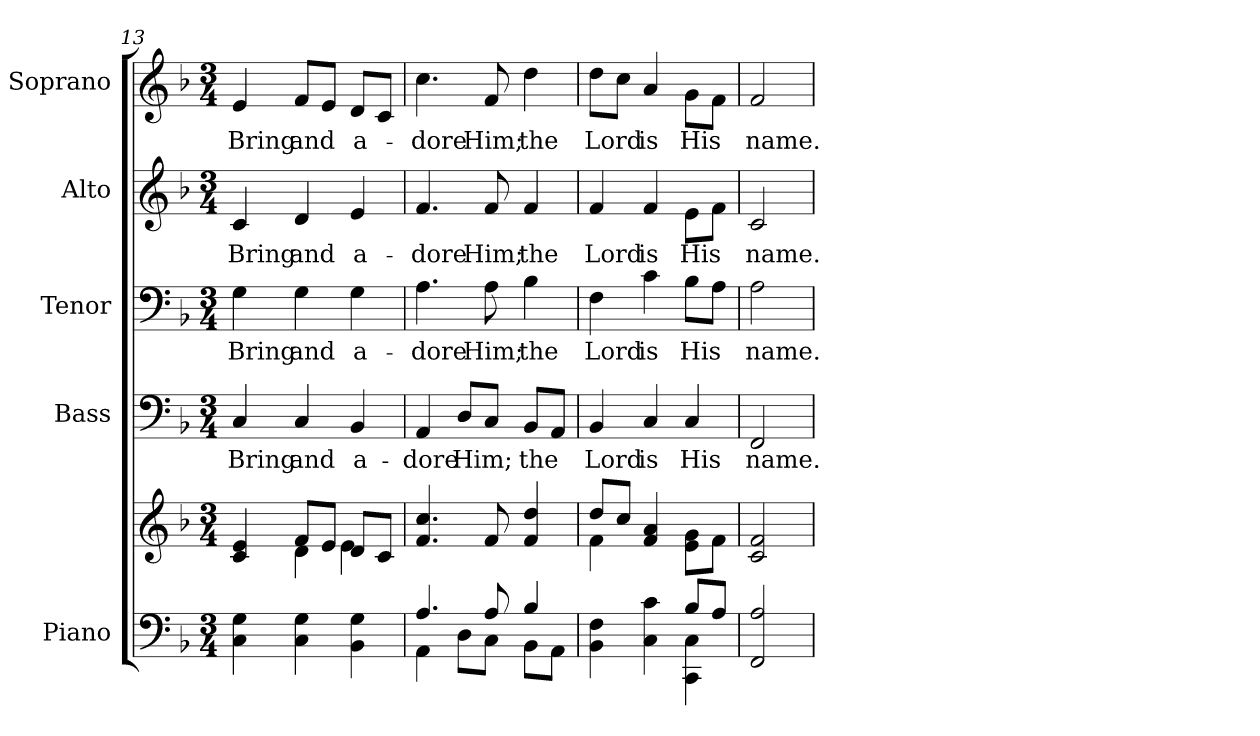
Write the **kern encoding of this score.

**kern	**kern	**kern	**text	**kern	**text	**kern	**text	**kern	**text
*part5	*part5	*part4	*part4	*part3	*part3	*part2	*part2	*part1	*part1
*staff6	*staff5	*staff4	*staff4	*staff3	*staff3	*staff2	*staff2	*staff1	*staff1
*I"Piano	*	*I"Bass	*	*I"Tenor	*	*I"Alto	*	*I"Soprano	*
*I'Pno.	*	*I'B.	*	*I'T.	*	*I'A.	*	*I'S.	*
!!LO:PB:g=z
*clefF4	*clefG2	*clefF4	*	*clefF4	*	*clefG2	*	*clefG2	*
*k[b-]	*k[b-]	*k[b-]	*	*k[b-]	*	*k[b-]	*	*k[b-]	*
*F:	*F:	*F:	*	*F:	*	*F:	*	*F:	*
*M3/4	*M3/4	*M3/4	*	*M3/4	*	*M3/4	*	*M3/4	*
=13	=13	=13	=13	=13	=13	=13	=13	=13	=13
*	*^	*	*	*	*	*	*	*	*
!	!	!	!	!LO:LY:b:color=#000000	!	!	!	!	!	!
!	!	!	!	!	!	!LO:LY:b:color=#000000	!	!	!	!
!	!	!	!	!	!	!	!	!LO:LY:b:color=#000000	!	!
!	!	!	!	!	!	!	!	!	!	!LO:LY:b:color=#000000
4Ci\ 4Gi	4ci/ 4ei	4ryy	4Ci/	Bring	4Gi\	Bring	4ci/	Bring	4ei/	Bring
!	!	!	!	!LO:LY:b:color=#000000	!	!	!	!	!	!
!	!	!	!	!	!	!LO:LY:b:color=#000000	!	!	!	!
!	!	!	!	!	!	!	!	!LO:LY:b:color=#000000	!	!
!	!	!	!	!	!	!	!	!	!	!LO:LY:b:color=#000000
4Ci\ 4Gi	8fi/L	4di\	4Ci/	and	4Gi\	and	4di/	and	8fi/L	and
.	8ei/J	.	.	.	.	.	.	.	8ei/J	.
!	!	!	!	!LO:LY:b:color=#000000	!	!	!	!	!	!
!	!	!	!	!	!	!LO:LY:b:color=#000000	!	!	!	!
!	!	!	!	!	!	!	!	!LO:LY:b:color=#000000	!	!
!	!	!	!	!	!	!	!	!	!	!LO:LY:b:color=#000000
4BB-i\ 4Gi	8di/L	4ei\	4BB-i/	a-	4Gi\	a-	4ei/	a-	8di/L	a-
.	8ci/J	.	.	.	.	.	.	.	8ci/J	.
*	*v	*v	*	*	*	*	*	*	*	*
=14	=14	=14	=14	=14	=14	=14	=14	=14	=14
*^	*	*	*	*	*	*	*	*	*
!	!	!	!	!LO:LY:b:color=#000000	!	!	!	!	!	!
!	!	!	!	!	!	!LO:LY:b:color=#000000	!	!	!	!
!	!	!	!	!	!	!	!	!LO:LY:b:color=#000000	!	!
!	!	!	!	!	!	!	!	!	!	!LO:LY:b:color=#000000
4.Ai/	4AAi\	4.fi/ 4.cci	4AAi/	-dore	4.Ai\	-dore	4.fi/	-dore	4.cci\	-dore
!	!	!	!	!LO:LY:b:color=#000000	!	!	!	!	!	!
.	8Di\L	.	8Di/L	Him;	.	.	.	.	.	.
!	!	!	!	!	!	!LO:LY:b:color=#000000	!	!	!	!
!	!	!	!	!	!	!	!	!LO:LY:b:color=#000000	!	!
!	!	!	!	!	!	!	!	!	!	!LO:LY:b:color=#000000
8Ai/	8Ci\J	8fi/	8Ci/J	.	8Ai\	Him;	8fi/	Him;	8fi/	Him;
!	!	!	!	!LO:LY:b:color=#000000	!	!	!	!	!	!
!	!	!	!	!	!	!LO:LY:b:color=#000000	!	!	!	!
!	!	!	!	!	!	!	!	!LO:LY:b:color=#000000	!	!
!	!	!	!	!	!	!	!	!	!	!LO:LY:b:color=#000000
4B-i/	8BB-i\L	4fi/ 4ddi	8BB-i/L	the	4B-i\	the	4fi/	the	4ddi\	the
.	8AAi\J	.	8AAi/J	.	.	.	.	.	.	.
=15	=15	=15	=15	=15	=15	=15	=15	=15	=15	=15
*	*	*^	*	*	*	*	*	*	*	*
!	!	!	!	!	!LO:LY:b:color=#000000	!	!	!	!	!	!
!	!	!	!	!	!	!	!LO:LY:b:color=#000000	!	!	!	!
!	!	!	!	!	!	!	!	!	!LO:LY:b:color=#000000	!	!
!	!	!	!	!	!	!	!	!	!	!	!LO:LY:b:color=#000000
4BB-i\ 4Fi	2ryy	8ddi/L	4fi\	4BB-i/	Lord	4Fi\	Lord	4fi/	Lord	8ddi\L	Lord
.	.	8cci/J	.	.	.	.	.	.	.	8cci\J	.
!	!	!	!	!	!LO:LY:b:color=#000000	!	!	!	!	!	!
!	!	!	!	!	!	!	!LO:LY:b:color=#000000	!	!	!	!
!	!	!	!	!	!	!	!	!	!LO:LY:b:color=#000000	!	!
!	!	!	!	!	!	!	!	!	!	!	!LO:LY:b:color=#000000
4Ci\ 4ci	.	4fi/ 4ai	4ryy	4Ci/	is	4ci\	is	4fi/	is	4ai/	is
!	!	!	!	!	!LO:LY:b:color=#000000	!	!	!	!	!	!
!	!	!	!	!	!	!	!LO:LY:b:color=#000000	!	!	!	!
!	!	!	!	!	!	!	!	!	!LO:LY:b:color=#000000	!	!
!	!	!	!	!	!	!	!	!	!	!	!LO:LY:b:color=#000000
8B-i/L	4CCi\ 4Ci	8ei\ 8giL	4ryy	4Ci/	His	8B-i\L	His	8ei\L	His	8gi\L	His
8Ai/J	.	8fi\J	.	.	.	8Ai\J	.	8fi\J	.	8fi\J	.
*v	*v	*	*	*	*	*	*	*	*	*	*
*	*v	*v	*	*	*	*	*	*	*	*
=16	=16	=16	=16	=16	=16	=16	=16	=16	=16
!	!	!	!LO:LY:b:color=#000000	!	!	!	!	!	!
!	!	!	!	!	!LO:LY:b:color=#000000	!	!	!	!
!	!	!	!	!	!	!	!LO:LY:b:color=#000000	!	!
!	!	!	!	!	!	!	!	!	!LO:LY:b:color=#000000
2FFi/ 2Ai	2ci/ 2fi	2FFi/	name.	2Ai\	name.	2ci/	name.	2fi/	name.
=	=	=	=	=	=	=	=	=	=
*-	*-	*-	*-	*-	*-	*-	*-	*-	*-
